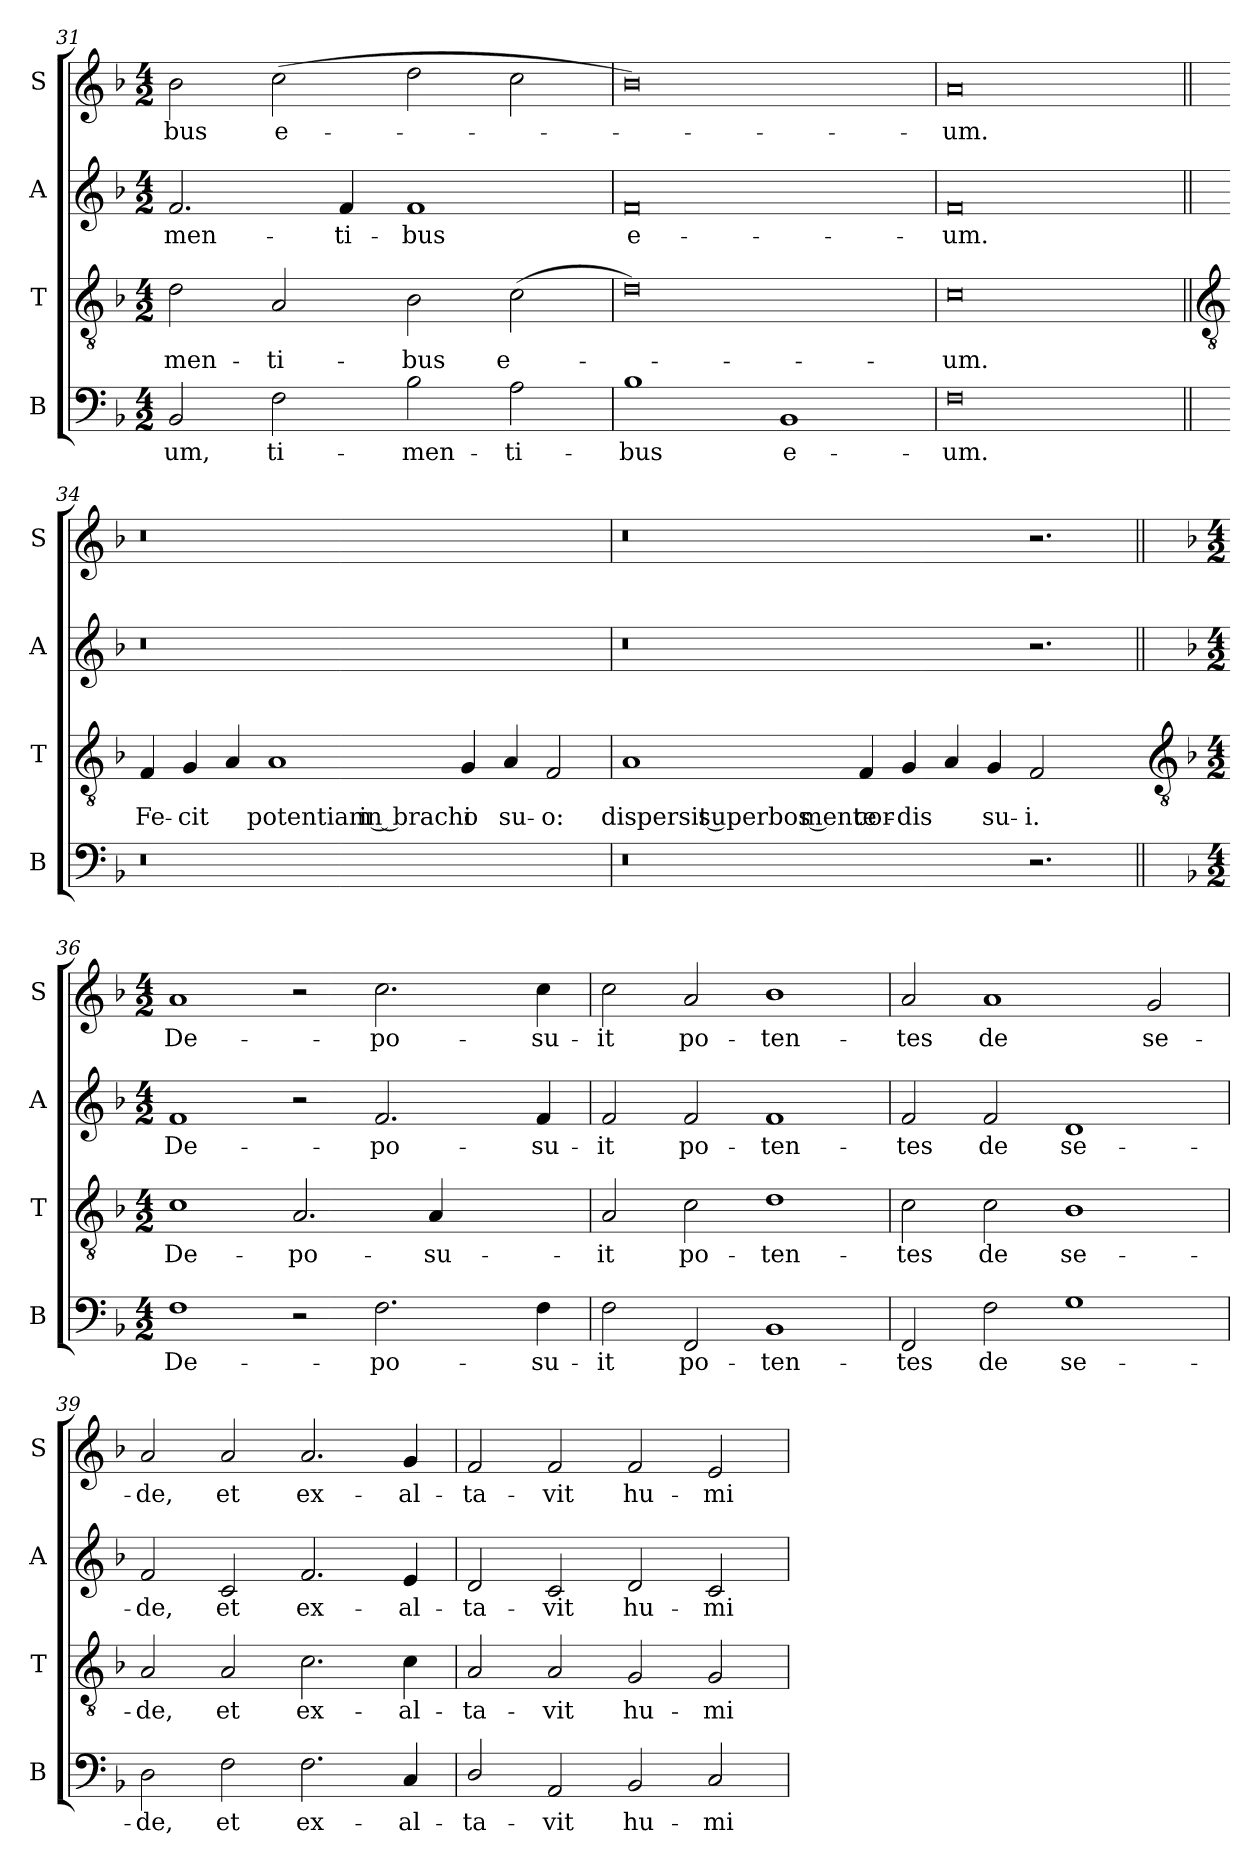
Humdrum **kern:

**kern	**text	**kern	**text	**kern	**text	**kern	**text
*part4	*part4	*part3	*part3	*part2	*part2	*part1	*part1
*staff4	*staff4	*staff3	*staff3	*staff2	*staff2	*staff1	*staff1
*I"B	*	*I"T	*	*I"A	*	*I"S	*
*I'B	*	*I'T	*	*I'A	*	*I'S	*
*clefF4	*	*clefGv2	*	*clefG2	*	*clefG2	*
*k[b-]	*	*k[b-]	*	*k[b-]	*	*k[b-]	*
*F:	*	*F:	*	*F:	*	*F:	*
*M4/2	*	*M4/2	*	*M4/2	*	*M4/2	*
=31	=31	=31	=31	=31	=31	=31	=31
!	!LO:LY:b	!	!LO:LY:b	!	!LO:LY:b	!	!LO:LY:b
2BB-	-um,	2d	-men-	2.f	-men-	2b-	-bus
!	!LO:LY:b	!	!LO:LY:b	!	!	!	!LO:LY:b
2F	ti-	2A	-ti-	.	.	(>2cc	e-
!	!	!	!	!	!LO:LY:b	!	!
.	.	.	.	4f	-ti-	.	.
!	!LO:LY:b	!	!LO:LY:b	!	!LO:LY:b	!	!
2B-	-men-	2B-	-bus	1f	-bus	2dd	.
!	!LO:LY:b	!	!LO:LY:b	!	!	!	!
2A	-ti-	(>2c	e-	.	.	2cc	.
=32	=32	=32	=32	=32	=32	=32	=32
!	!LO:LY:b	!	!	!	!LO:LY:b	!	!
1B-	-bus	0d)	.	0f	e-	0b-)	.
!	!LO:LY:b	!	!	!	!	!	!
1BB-	e-	.	.	.	.	.	.
=33	=33	=33	=33	=33	=33	=33	=33
!	!LO:LY:b	!	!LO:LY:b	!	!LO:LY:b	!	!LO:LY:b
0F	-um.	0c	um.	0f	-um.	0a	um.
!!LO:LB:g=z
=34||	=34||	=34||	=34||	=34||	=34||	=34||	=34||
*	*	*clefGv2	*	*	*	*	*
!	!	!	!LO:LY:b	!	!	!	!
0r	.	4F	Fe-	0r	.	0r	.
!	!	!	!LO:LY:b	!	!	!	!
.	.	4G	-cit	.	.	.	.
.	.	4A	.	.	.	.	.
!	!	!	!LO:LY:b	!	!	!	!
.	.	1A	potentiam in brachi-	.	.	.	.
!	!	!	!LO:LY:b	!	!	!	!
.	.	4G	-o	.	.	.	.
!	!	!	!LO:LY:b	!	!	!	!
2.ryy	.	4A	su-	2.ryy	.	2.ryy	.
!	!	!	!LO:LY:b	!	!	!	!
.	.	2F	-o:	.	.	.	.
=35	=35	=35	=35	=35	=35	=35	=35
!	!	!	!LO:LY:b	!	!	!	!
0r	.	1A	dispersit superbos mente	0r	.	0r	.
!	!	!	!LO:LY:b	!	!	!	!
.	.	4F	cor-	.	.	.	.
!	!	!	!LO:LY:b	!	!	!	!
.	.	4G	-dis	.	.	.	.
.	.	4A	.	.	.	.	.
!	!	!	!LO:LY:b	!	!	!	!
.	.	4G	su-	.	.	.	.
!	!	!	!LO:LY:b	!	!	!	!
2.r	.	2F	-i.	2.r	.	2.r	.
.	.	4ryy	.	.	.	.	.
!!LO:LB:g=z
=36||	=36||	=36-	=36||	=36||	=36||	=36||	=36||
*	*	*clefGv2	*	*	*	*	*
*k[b-]	*	*	*	*k[b-]	*	*k[b-]	*
*F:	*	*	*	*F:	*	*F:	*
*M4/2	*	*M4/2	*	*M4/2	*	*M4/2	*
!	!LO:LY:b	!	!LO:LY:b	!	!LO:LY:b	!	!LO:LY:b
1F	De-	1c	De-	1f	De-	1a	De-
!	!	!	!LO:LY:b	!	!	!	!
2r	.	2.A	-po-	2r	.	2r	.
!	!LO:LY:b	!	!	!	!LO:LY:b	!	!LO:LY:b
2.F	-po-	.	.	2.f	-po-	2.cc	-po-
!	!	!	!LO:LY:b	!	!	!	!
.	.	4A	-su-	.	.	.	.
.	.	2ryy	.	.	.	.	.
!	!LO:LY:b	!	!	!	!LO:LY:b	!	!LO:LY:b
4F	-su-	.	.	4f	-su-	4cc	-su-
=37	=37	=37	=37	=37	=37	=37	=37
!	!LO:LY:b	!	!LO:LY:b	!	!LO:LY:b	!	!LO:LY:b
2F	-it	2A	-it	2f	-it	2cc	-it
!	!LO:LY:b	!	!LO:LY:b	!	!LO:LY:b	!	!LO:LY:b
2FF	po-	2c	po-	2f	po-	2a	po-
!	!LO:LY:b	!	!LO:LY:b	!	!LO:LY:b	!	!LO:LY:b
1BB-	-ten-	1d	-ten-	1f	-ten-	1b-	-ten-
=38	=38	=38	=38	=38	=38	=38	=38
!	!LO:LY:b	!	!LO:LY:b	!	!LO:LY:b	!	!LO:LY:b
2FF	-tes	2c	-tes	2f	-tes	2a	-tes
!	!LO:LY:b	!	!LO:LY:b	!	!LO:LY:b	!	!LO:LY:b
2F	de	2c	de	2f	de	1a	de
!	!LO:LY:b	!	!LO:LY:b	!	!LO:LY:b	!	!
1G	se-	1B-	se-	1d	se-	.	.
!	!	!	!	!	!	!	!LO:LY:b
.	.	.	.	.	.	2g	se-
=39	=39	=39	=39	=39	=39	=39	=39
!	!LO:LY:b	!	!LO:LY:b	!	!LO:LY:b	!	!LO:LY:b
2D	-de,	2A	-de,	2f	-de,	2a	-de,
!	!LO:LY:b	!	!LO:LY:b	!	!LO:LY:b	!	!LO:LY:b
2F	et	2A	et	2c	et	2a	et
!	!LO:LY:b	!	!LO:LY:b	!	!LO:LY:b	!	!LO:LY:b
2.F	ex-	2.c	ex-	2.f	ex-	2.a	ex-
!	!LO:LY:b	!	!LO:LY:b	!	!LO:LY:b	!	!LO:LY:b
4C	-al-	4c	-al-	4e	-al-	4g	-al-
=40	=40	=40	=40	=40	=40	=40	=40
!	!LO:LY:b	!	!LO:LY:b	!	!LO:LY:b	!	!LO:LY:b
2D/	-ta-	2A/	-ta-	2d	-ta-	2f	-ta-
!	!LO:LY:b	!	!LO:LY:b	!	!LO:LY:b	!	!LO:LY:b
2AA	-vit	2A/	-vit	2c	-vit	2f	-vit
!	!LO:LY:b	!	!LO:LY:b	!	!LO:LY:b	!	!LO:LY:b
2BB-	hu-	2G	hu-	2d	hu-	2f	hu-
!	!LO:LY:b	!	!LO:LY:b	!	!LO:LY:b	!	!LO:LY:b
2C	-mi-	2G	-mi-	2c	-mi-	2e	-mi-
=	=	=	=	=	=	=	=
*-	*-	*-	*-	*-	*-	*-	*-
